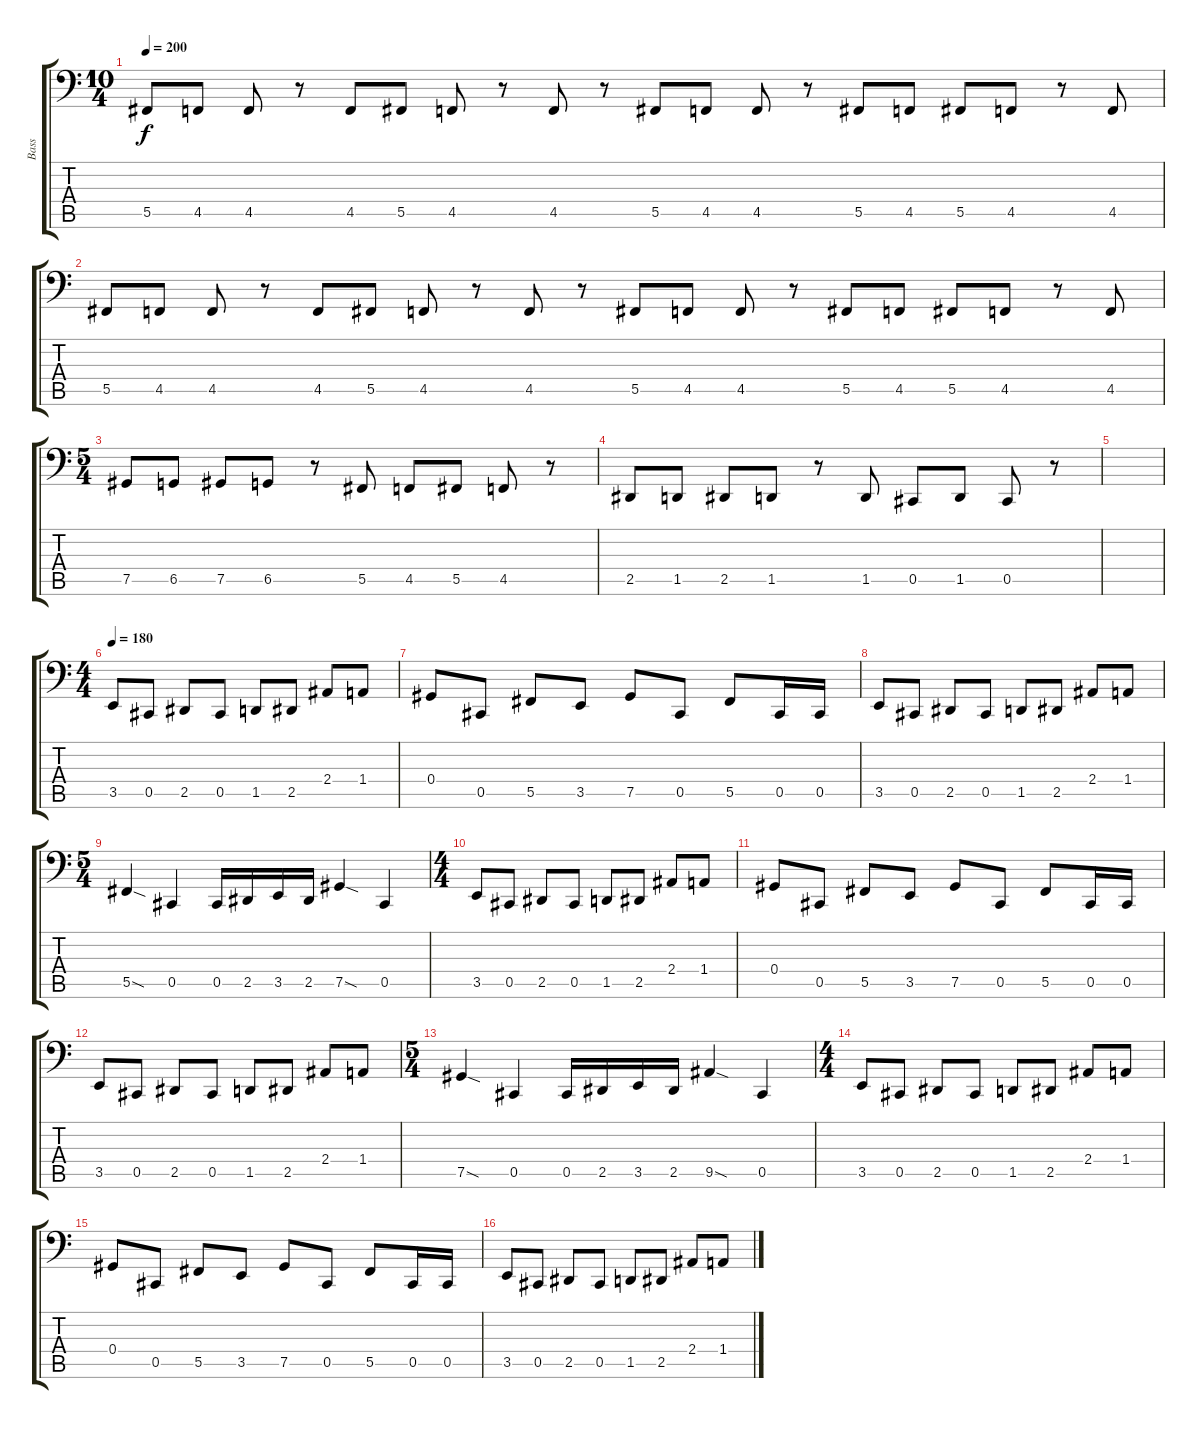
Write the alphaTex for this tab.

\track ("Bass" "Bass") {instrument electricbasspick}
\staff {score tabs}
\tuning (B2 Gb2 Db2 Ab1 Db1 Bb0) {hide}
\ts (10 4)
\tempo 200
\clef f4
\ks c
5.5.8{dy f} 4.5.8 4.5.8 r.8 4.5.8 5.5.8 4.5.8 r.8 4.5.8 r.8 5.5.8 4.5.8 4.5.8 r.8 5.5.8 4.5.8 5.5.8 4.5.8 r.8 4.5.8 |
5.5.8 4.5.8 4.5.8 r.8 4.5.8 5.5.8 4.5.8 r.8 4.5.8 r.8 5.5.8 4.5.8 4.5.8 r.8 5.5.8 4.5.8 5.5.8 4.5.8 r.8 4.5.8 |
\ts (5 4)
7.5.8 6.5.8 7.5.8 6.5.8 r.8 5.5.8 4.5.8 5.5.8 4.5.8 r.8 |
2.5.8 1.5.8 2.5.8 1.5.8 r.8 1.5.8 0.5.8 1.5.8 0.5.8 r.8 |
|
\ts (4 4)
\tempo 180
3.5.8 0.5.8 2.5.8 0.5.8 1.5.8 2.5.8 2.4.8 1.4.8 |
0.4.8 0.5.8 5.5.8 3.5.8 7.5.8 0.5.8 5.5.8 0.5.16 0.5.16 |
3.5.8 0.5.8 2.5.8 0.5.8 1.5.8 2.5.8 2.4.8 1.4.8 |
\ts (5 4)
5.5{sod}.4 0.5.4 0.5.16 2.5.16 3.5.16 2.5.16 7.5{sod}.4 0.5.4 |
\ts (4 4)
3.5.8 0.5.8 2.5.8 0.5.8 1.5.8 2.5.8 2.4.8 1.4.8 |
0.4.8 0.5.8 5.5.8 3.5.8 7.5.8 0.5.8 5.5.8 0.5.16 0.5.16 |
3.5.8 0.5.8 2.5.8 0.5.8 1.5.8 2.5.8 2.4.8 1.4.8 |
\ts (5 4)
7.5{sod}.4 0.5.4 0.5.16 2.5.16 3.5.16 2.5.16 9.5{sod}.4 0.5.4 |
\ts (4 4)
3.5.8 0.5.8 2.5.8 0.5.8 1.5.8 2.5.8 2.4.8 1.4.8 |
0.4.8 0.5.8 5.5.8 3.5.8 7.5.8 0.5.8 5.5.8 0.5.16 0.5.16 |
3.5.8 0.5.8 2.5.8 0.5.8 1.5.8 2.5.8 2.4.8 1.4.8
